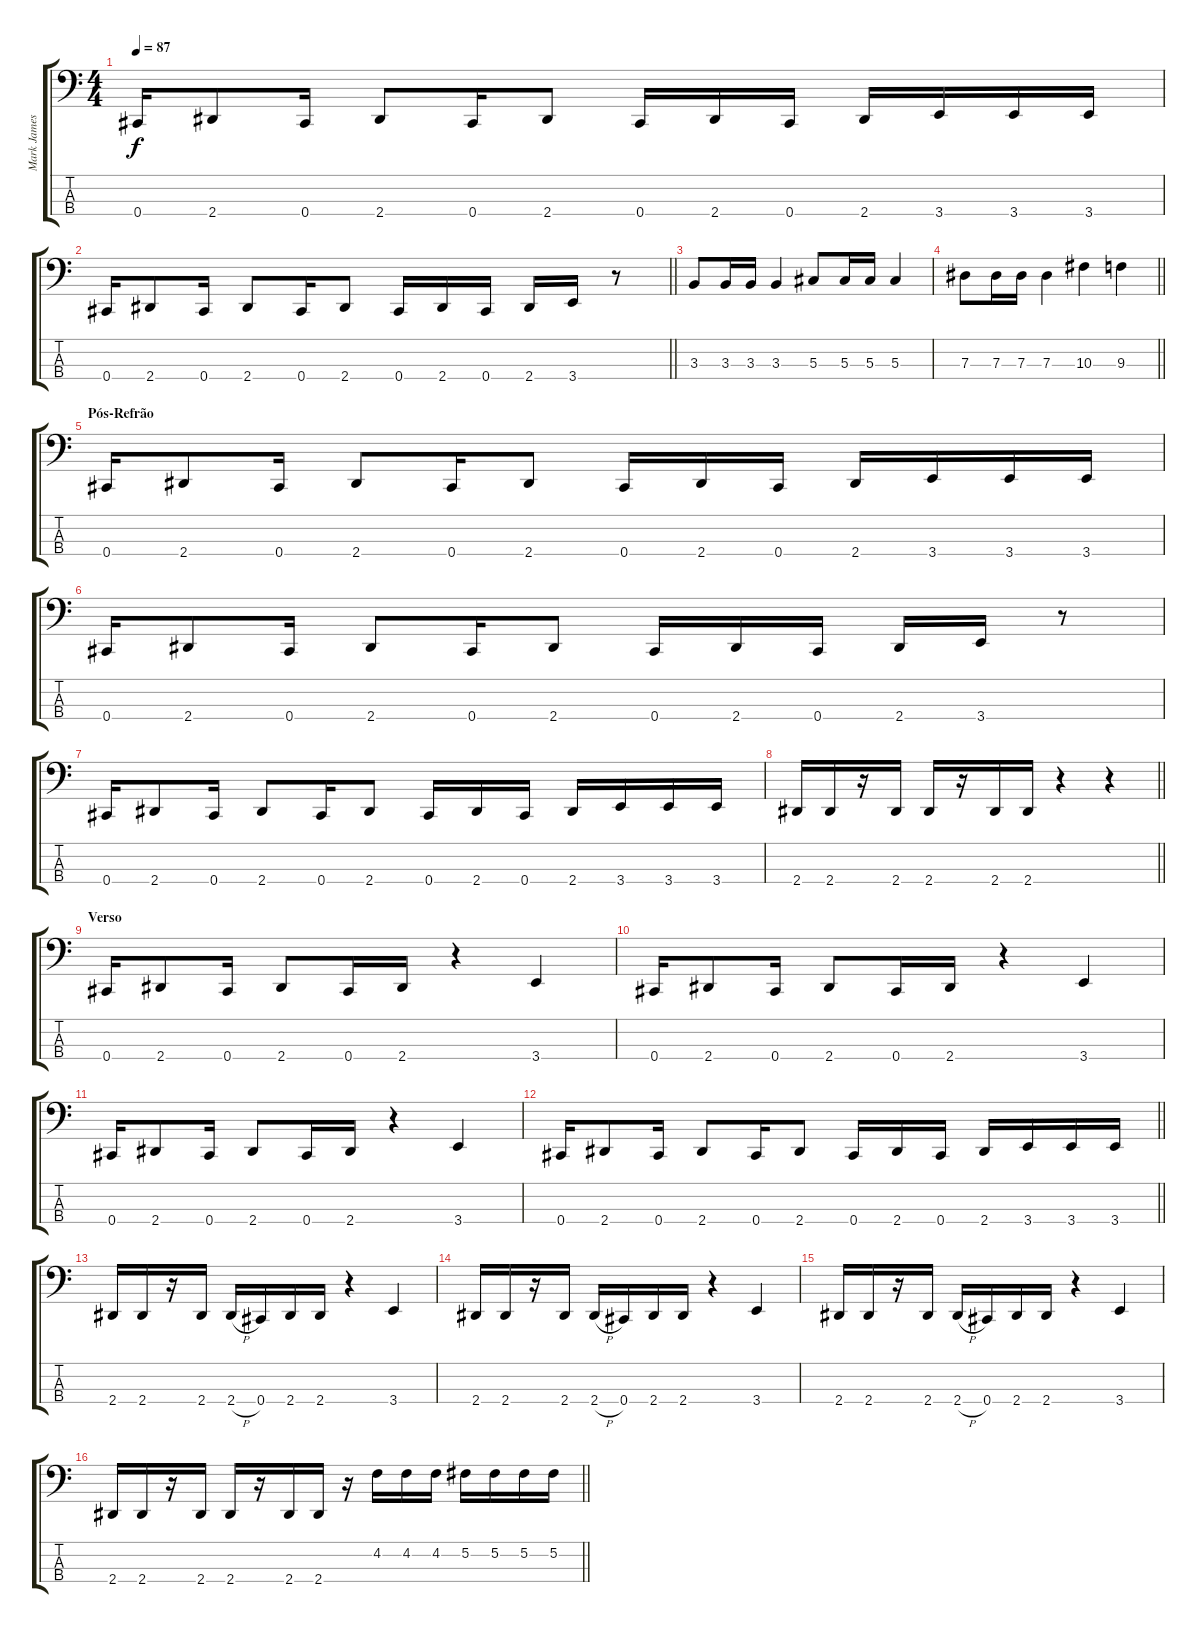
\track ("Mark James" "Mark James") {instrument electricbasspick}
\staff {score tabs}
\tuning (Gb2 Db2 Ab1 Db1) {hide}
\ts (4 4)
\tempo 87
\clef f4
\ks c
0.4.16{dy f} 2.4.8 0.4.16 2.4.8 0.4.16 2.4.8 0.4.16 2.4.16 0.4.16 2.4.16 3.4.16 3.4.16 3.4.16 |
\barLineRight lightlight
0.4.16 2.4.8 0.4.16 2.4.8 0.4.16 2.4.8 0.4.16 2.4.16 0.4.16 2.4.16 3.4.16 r.8 |
3.3.8 3.3.16 3.3.16 3.3.4 5.3.8 5.3.16 5.3.16 5.3.4 |
\barLineRight lightlight
7.3.8 7.3.16 7.3.16 7.3.4 10.3.4 9.3.4 |
\section ("" "Pós-Refrão")
0.4.16 2.4.8 0.4.16 2.4.8 0.4.16 2.4.8 0.4.16 2.4.16 0.4.16 2.4.16 3.4.16 3.4.16 3.4.16 |
0.4.16 2.4.8 0.4.16 2.4.8 0.4.16 2.4.8 0.4.16 2.4.16 0.4.16 2.4.16 3.4.16 r.8 |
0.4.16 2.4.8 0.4.16 2.4.8 0.4.16 2.4.8 0.4.16 2.4.16 0.4.16 2.4.16 3.4.16 3.4.16 3.4.16 |
\barLineRight lightlight
2.4.16 2.4.16 r.16 2.4.16 2.4.16 r.16 2.4.16 2.4.16 r.4 r.4 |
\section ("" "Verso")
0.4.16 2.4.8 0.4.16 2.4.8 0.4.16 2.4.16 r.4 3.4.4 |
0.4.16 2.4.8 0.4.16 2.4.8 0.4.16 2.4.16 r.4 3.4.4 |
0.4.16 2.4.8 0.4.16 2.4.8 0.4.16 2.4.16 r.4 3.4.4 |
\barLineRight lightlight
0.4.16 2.4.8 0.4.16 2.4.8 0.4.16 2.4.8 0.4.16 2.4.16 0.4.16 2.4.16 3.4.16 3.4.16 3.4.16 |
2.4.16 2.4.16 r.16 2.4.16 2.4{h}.16 0.4.16 2.4.16 2.4.16 r.4 3.4.4 |
2.4.16 2.4.16 r.16 2.4.16 2.4{h}.16 0.4.16 2.4.16 2.4.16 r.4 3.4.4 |
2.4.16 2.4.16 r.16 2.4.16 2.4{h}.16 0.4.16 2.4.16 2.4.16 r.4 3.4.4 |
\barLineRight lightlight
2.4.16 2.4.16 r.16 2.4.16 2.4.16 r.16 2.4.16 2.4.16 r.16 4.2.16 4.2.16 4.2.16 5.2.16 5.2.16 5.2.16 5.2.16
